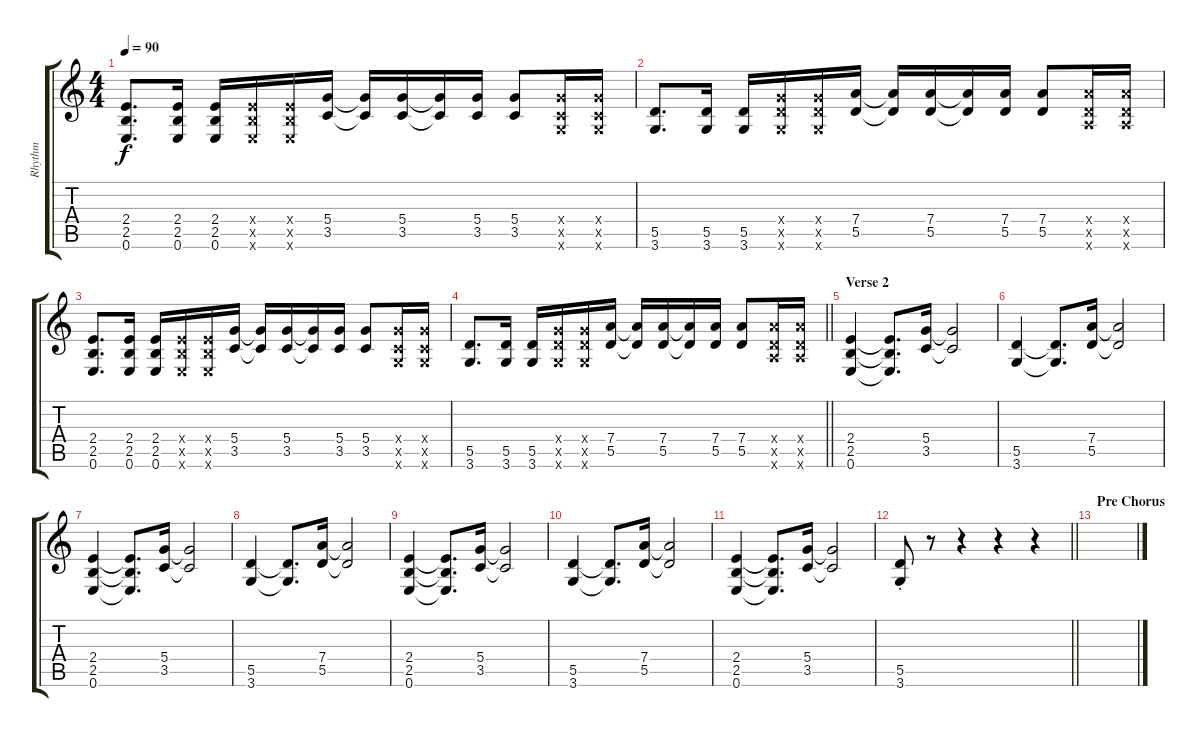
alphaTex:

\track ("Rhythm" "Rhythm") {instrument distortionguitar}
\staff {score tabs}
\tuning (E4 B3 G3 D3 A2 E2) {hide}
\ts (4 4)
\tempo 90
\clef g2
\ks c
(2.4 2.5 0.6).8{d dy f} (2.4 2.5 0.6).16 (2.4 2.5 0.6).16 (2.4{x} 2.5{x} 0.6{x}).16 (2.4{x} 2.5{x} 0.6{x}).16 (5.4 3.5).16 (5.4{t} 3.5{t}).16 (5.4 3.5).16 (5.4{t} 3.5{t}).16 (5.4 3.5).16 (5.4 3.5).8 (5.4{x} 3.5{x} 3.6{x}).16 (5.4{x} 3.5{x} 3.6{x}).16 |
(5.5 3.6).8{d} (5.5 3.6).16 (5.5 3.6).16 (5.4{x} 5.5{x} 3.6{x}).16 (5.4{x} 5.5{x} 3.6{x}).16 (7.4 5.5).16 (7.4{t} 5.5{t}).16 (7.4 5.5).16 (7.4{t} 5.5{t}).16 (7.4 5.5).16 (7.4 5.5).8 (7.4{x} 5.5{x} 5.6{x}).16 (7.4{x} 5.5{x} 5.6{x}).16 |
(2.4 2.5 0.6).8{d} (2.4 2.5 0.6).16 (2.4 2.5 0.6).16 (2.4{x} 2.5{x} 0.6{x}).16 (2.4{x} 2.5{x} 0.6{x}).16 (5.4 3.5).16 (5.4{t} 3.5{t}).16 (5.4 3.5).16 (5.4{t} 3.5{t}).16 (5.4 3.5).16 (5.4 3.5).8 (5.4{x} 3.5{x} 3.6{x}).16 (5.4{x} 3.5{x} 3.6{x}).16 |
\barLineRight lightlight
(5.5 3.6).8{d} (5.5 3.6).16 (5.5 3.6).16 (5.4{x} 5.5{x} 3.6{x}).16 (5.4{x} 5.5{x} 3.6{x}).16 (7.4 5.5).16 (7.4{t} 5.5{t}).16 (7.4 5.5).16 (7.4{t} 5.5{t}).16 (7.4 5.5).16 (7.4 5.5).8 (7.4{x} 5.5{x} 5.6{x}).16 (7.4{x} 5.5{x} 5.6{x}).16 |
\section ("" "Verse 2")
(2.4 2.5 0.6).4 (2.4{t} 2.5{t} 0.6{t}).8{d} (5.4 3.5).16 (5.4{t} 3.5{t}).2 |
(5.5 3.6).4 (5.5{t} 3.6{t}).8{d} (7.4 5.5).16 (7.4{t} 5.5{t}).2 |
(2.4 2.5 0.6).4 (2.4{t} 2.5{t} 0.6{t}).8{d} (5.4 3.5).16 (5.4{t} 3.5{t}).2 |
(5.5 3.6).4 (5.5{t} 3.6{t}).8{d} (7.4 5.5).16 (7.4{t} 5.5{t}).2 |
(2.4 2.5 0.6).4 (2.4{t} 2.5{t} 0.6{t}).8{d} (5.4 3.5).16 (5.4{t} 3.5{t}).2 |
(5.5 3.6).4 (5.5{t} 3.6{t}).8{d} (7.4 5.5).16 (7.4{t} 5.5{t}).2 |
(2.4 2.5 0.6).4 (2.4{t} 2.5{t} 0.6{t}).8{d} (5.4 3.5).16 (5.4{t} 3.5{t}).2 |
\barLineRight lightlight
(5.5 3.6{st}).8 r.8 r.4 r.4 r.4 |
\section ("" "Pre Chorus")
